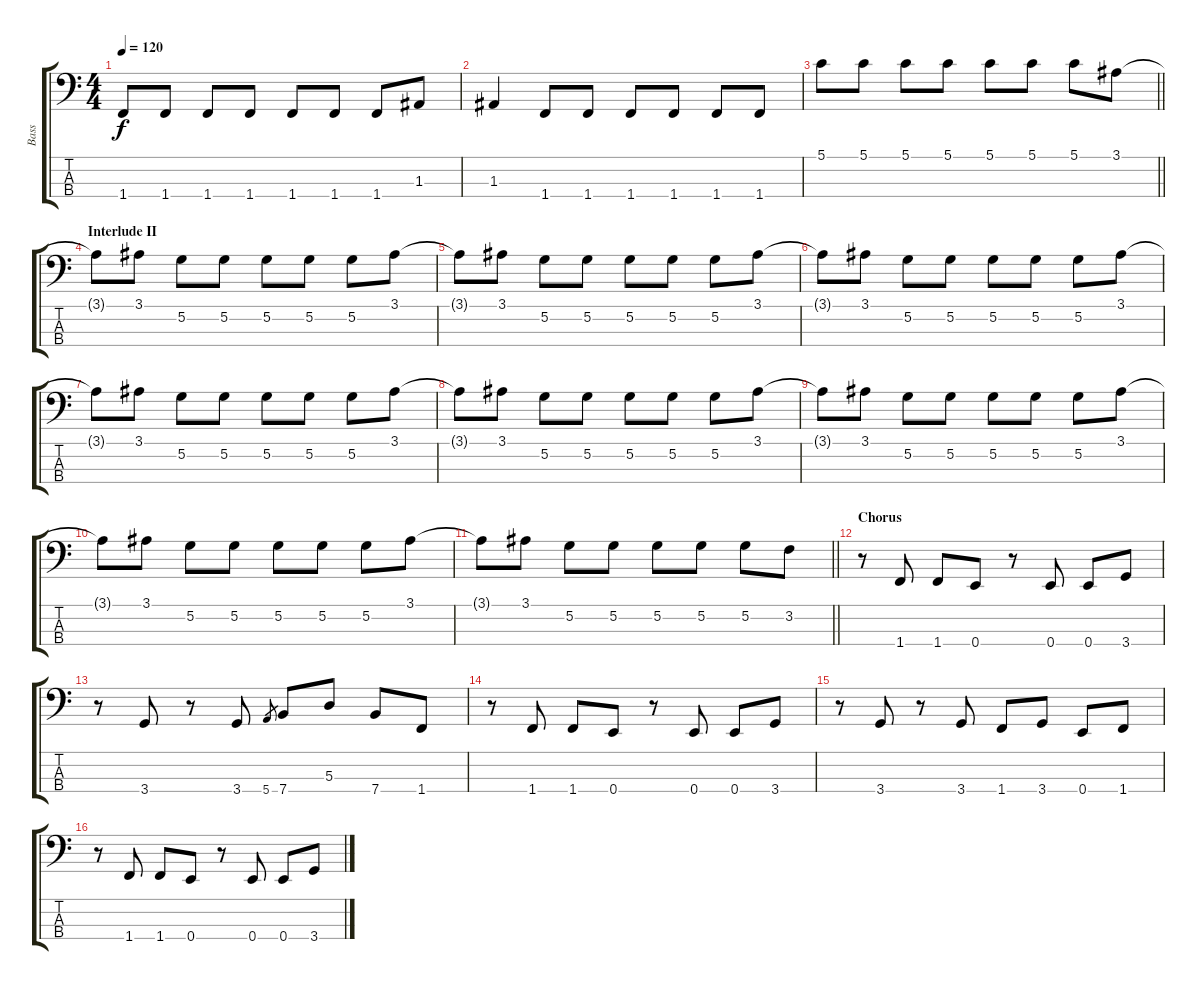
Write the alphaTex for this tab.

\track ("Bass" "Bass") {instrument electricbassfinger}
\staff {score tabs}
\tuning (G2 D2 A1 E1) {hide}
\ts (4 4)
\tempo 120
\clef f4
\ks c
1.4.8{dy f} 1.4.8 1.4.8 1.4.8 1.4.8 1.4.8 1.4.8 1.3.8 |
1.3.4 1.4.8 1.4.8 1.4.8 1.4.8 1.4.8 1.4.8 |
\barLineRight lightlight
5.1.8 5.1.8 5.1.8 5.1.8 5.1.8 5.1.8 5.1.8 3.1.8 |
\section ("" "Interlude II")
3.1{t}.8 3.1.8 5.2.8 5.2.8 5.2.8 5.2.8 5.2.8 3.1.8 |
3.1{t}.8 3.1.8 5.2.8 5.2.8 5.2.8 5.2.8 5.2.8 3.1.8 |
3.1{t}.8 3.1.8 5.2.8 5.2.8 5.2.8 5.2.8 5.2.8 3.1.8 |
3.1{t}.8 3.1.8 5.2.8 5.2.8 5.2.8 5.2.8 5.2.8 3.1.8 |
3.1{t}.8 3.1.8 5.2.8 5.2.8 5.2.8 5.2.8 5.2.8 3.1.8 |
3.1{t}.8 3.1.8 5.2.8 5.2.8 5.2.8 5.2.8 5.2.8 3.1.8 |
3.1{t}.8 3.1.8 5.2.8 5.2.8 5.2.8 5.2.8 5.2.8 3.1.8 |
\barLineRight lightlight
3.1{t}.8 3.1.8 5.2.8 5.2.8 5.2.8 5.2.8 5.2.8 3.2.8 |
\section ("" "Chorus")
r.8 1.4.8 1.4.8 0.4.8 r.8 0.4.8 0.4.8 3.4.8 |
r.8 3.4.8 r.8 3.4.8 5.4.8{gr} 7.4.8 5.3.8 7.4.8 1.4.8 |
r.8 1.4.8 1.4.8 0.4.8 r.8 0.4.8 0.4.8 3.4.8 |
r.8 3.4.8 r.8 3.4.8 1.4.8 3.4.8 0.4.8 1.4.8 |
r.8 1.4.8 1.4.8 0.4.8 r.8 0.4.8 0.4.8 3.4.8
